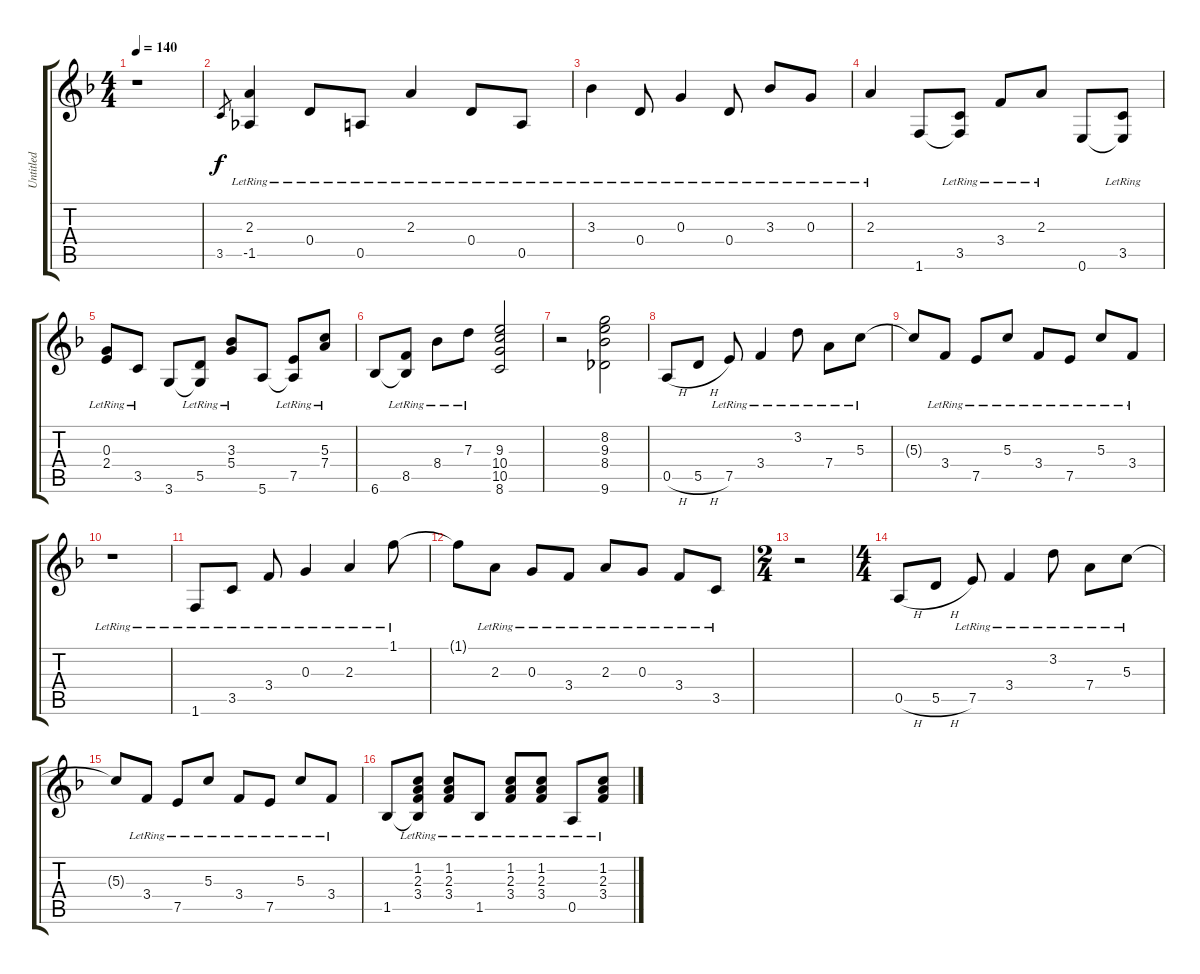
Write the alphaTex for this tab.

\track ("Untitled" "Untitled") {instrument electricguitarjazz}
\staff {score tabs}
\tuning (E4 B3 G3 D3 A2 E2) {hide}
\ts (4 4)
\tempo 140
\clef g2
\ks f
r.1{dy f instrument electricguitarjazz} |
3.5.8{gr} (2.3{lr} -1.5).4 0.4{lr}.8 0.5{lr}.8 2.3{lr}.4 0.4{lr}.8 0.5{lr}.8 |
3.3{lr}.4 0.4{lr}.8 0.3{lr}.4 0.4{lr}.8 3.3{lr}.8 0.3{lr}.8 |
2.3{lr}.4 1.6.8 (3.5{lr} 1.6{t}).8 3.4{lr}.8 2.3{lr}.8 0.6.8 (3.5{lr} 0.6{t}).8 |
(0.3{lr} 2.4{lr}).8 3.5{lr}.8 3.6.8 (5.5{lr} 3.6{t}).8 (3.3{lr} 5.4{lr}).8 5.6.8 (7.5{lr} 5.6{t}).8 (5.3{lr} 7.4{lr}).8 |
6.6.8 (8.5{lr} 6.6{t}).8 8.4{lr}.8 7.3{lr}.8 (9.3 10.4 10.5 8.6).2 |
r.2 (8.2 9.3 8.4 9.6).2 |
0.5{h}.8 5.5{h}.8 7.5{lr}.8 3.4{lr}.4 3.2{lr}.8 7.4{lr}.8 5.3{lr}.8 |
5.3{t}.8 3.4{lr}.8 7.5{lr}.8 5.3{lr}.8 3.4{lr}.8 7.5{lr}.8 5.3{lr}.8 3.4{lr}.8 |
r.1 |
1.6{lr}.8 3.5{lr}.8 3.4{lr}.8 0.3{lr}.4 2.3{lr}.4 1.1{lr}.8 |
1.1{t}.8 2.3{lr}.8 0.3{lr}.8 3.4{lr}.8 2.3{lr}.8 0.3{lr}.8 3.4{lr}.8 3.5{lr}.8 |
\ts (2 4)
r.2 |
\ts (4 4)
0.5{h}.8 5.5{h}.8 7.5{lr}.8 3.4{lr}.4 3.2{lr}.8 7.4{lr}.8 5.3{lr}.8 |
5.3{t}.8 3.4{lr}.8 7.5{lr}.8 5.3{lr}.8 3.4{lr}.8 7.5{lr}.8 5.3{lr}.8 3.4{lr}.8 |
1.5.8 (1.2{lr} 2.3{lr} 3.4{lr} 1.5{t}).8 (1.2{lr} 2.3{lr} 3.4{lr}).8 1.5{lr}.8 (1.2{lr} 2.3{lr} 3.4{lr}).8 (1.2{lr} 2.3{lr} 3.4{lr}).8 0.5{lr}.8 (1.2{lr} 2.3{lr} 3.4{lr}).8
